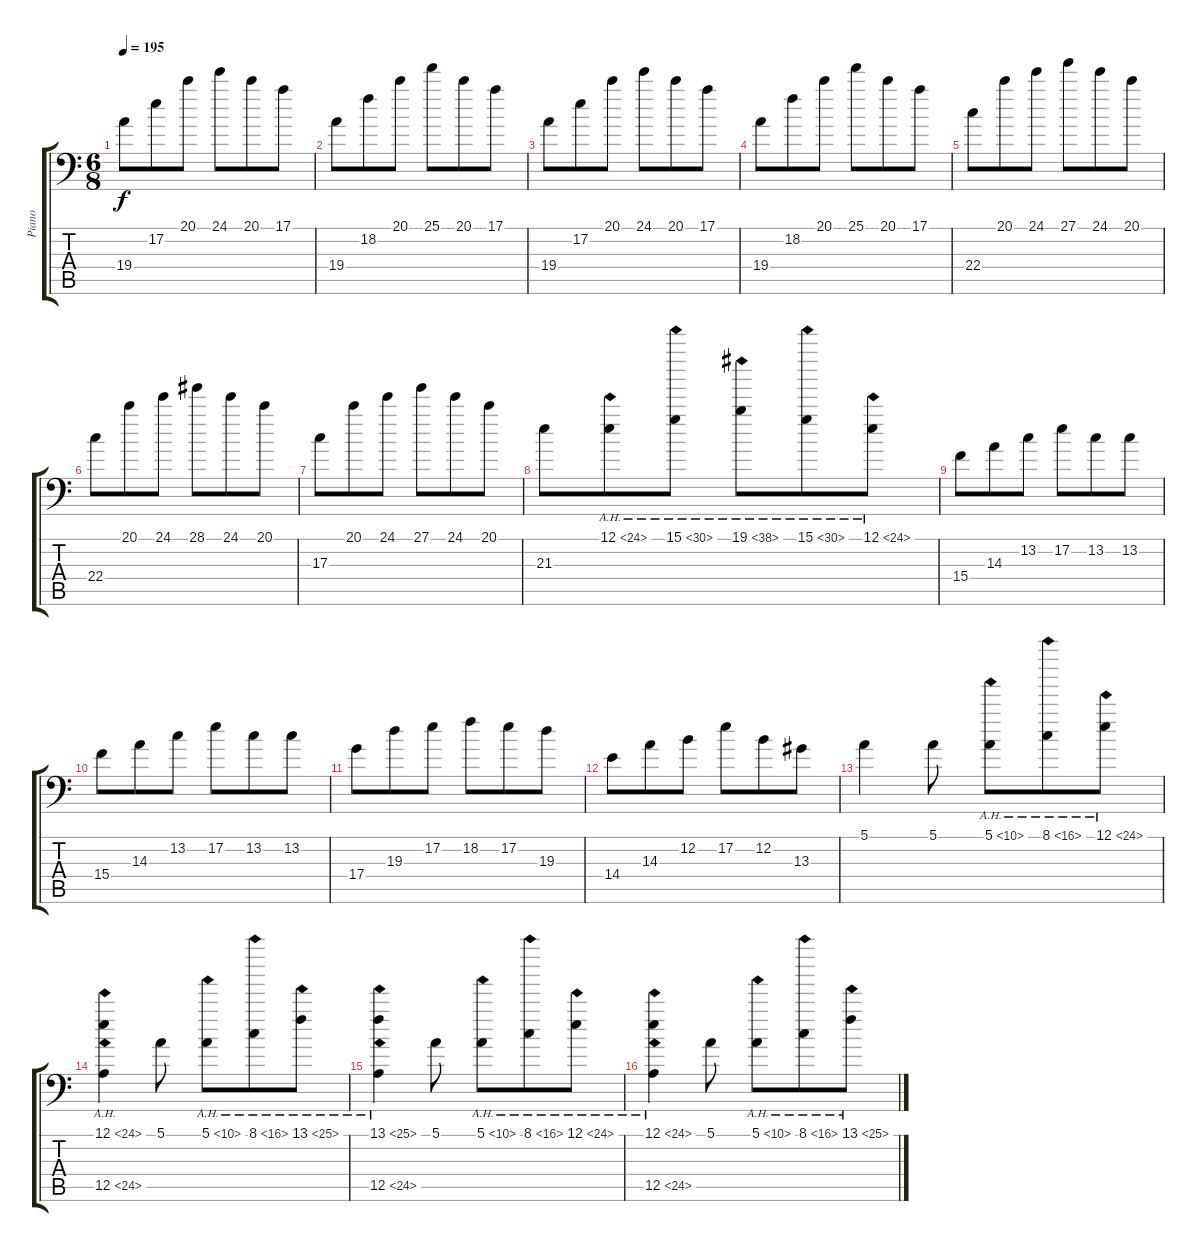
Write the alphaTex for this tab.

\track ("Piano" "Piano") {instrument electricgrandpiano}
\staff {score tabs}
\tuning (E4 B3 G3 D3 A2 Ab1) {hide}
\ts (6 8)
\tempo 195
\clef f4
\ks c
19.4.8{dy f} 17.2.8 20.1.8 24.1.8 20.1.8 17.1.8 |
19.4.8 18.2.8 20.1.8 25.1.8 20.1.8 17.1.8 |
19.4.8 17.2.8 20.1.8 24.1.8 20.1.8 17.1.8 |
19.4.8 18.2.8 20.1.8 25.1.8 20.1.8 17.1.8 |
22.4.8 20.1.8 24.1.8 27.1.8 24.1.8 20.1.8 |
22.4.8 20.1.8 24.1.8 28.1.8 24.1.8 20.1.8 |
17.3.8 20.1.8 24.1.8 27.1.8 24.1.8 20.1.8 |
21.3.8 12.1{ah 12}.8 15.1{ah 15}.8 19.1{ah 19}.8 15.1{ah 15}.8 12.1{ah 12}.8 |
15.4.8 14.3.8 13.2.8 17.2.8 13.2.8 13.2.8 |
15.4.8 14.3.8 13.2.8 17.2.8 13.2.8 13.2.8 |
17.4.8 19.3.8 17.2.8 18.2.8 17.2.8 19.3.8 |
14.4.8 14.3.8 12.2.8 17.2.8 12.2.8 13.3.8 |
5.1.4 5.1.8 5.1{ah 5}.8 8.1{ah 8}.8 12.1{ah 12}.8 |
(12.1{ah 12} 12.5{ah 12}).4 5.1.8 5.1{ah 5}.8 8.1{ah 8}.8 13.1{ah 12}.8 |
(13.1{ah 12} 12.5{ah 12}).4 5.1.8 5.1{ah 5}.8 8.1{ah 8}.8 12.1{ah 12}.8 |
(12.1{ah 12} 12.5{ah 12}).4 5.1.8 5.1{ah 5}.8 8.1{ah 8}.8 13.1{ah 12}.8
